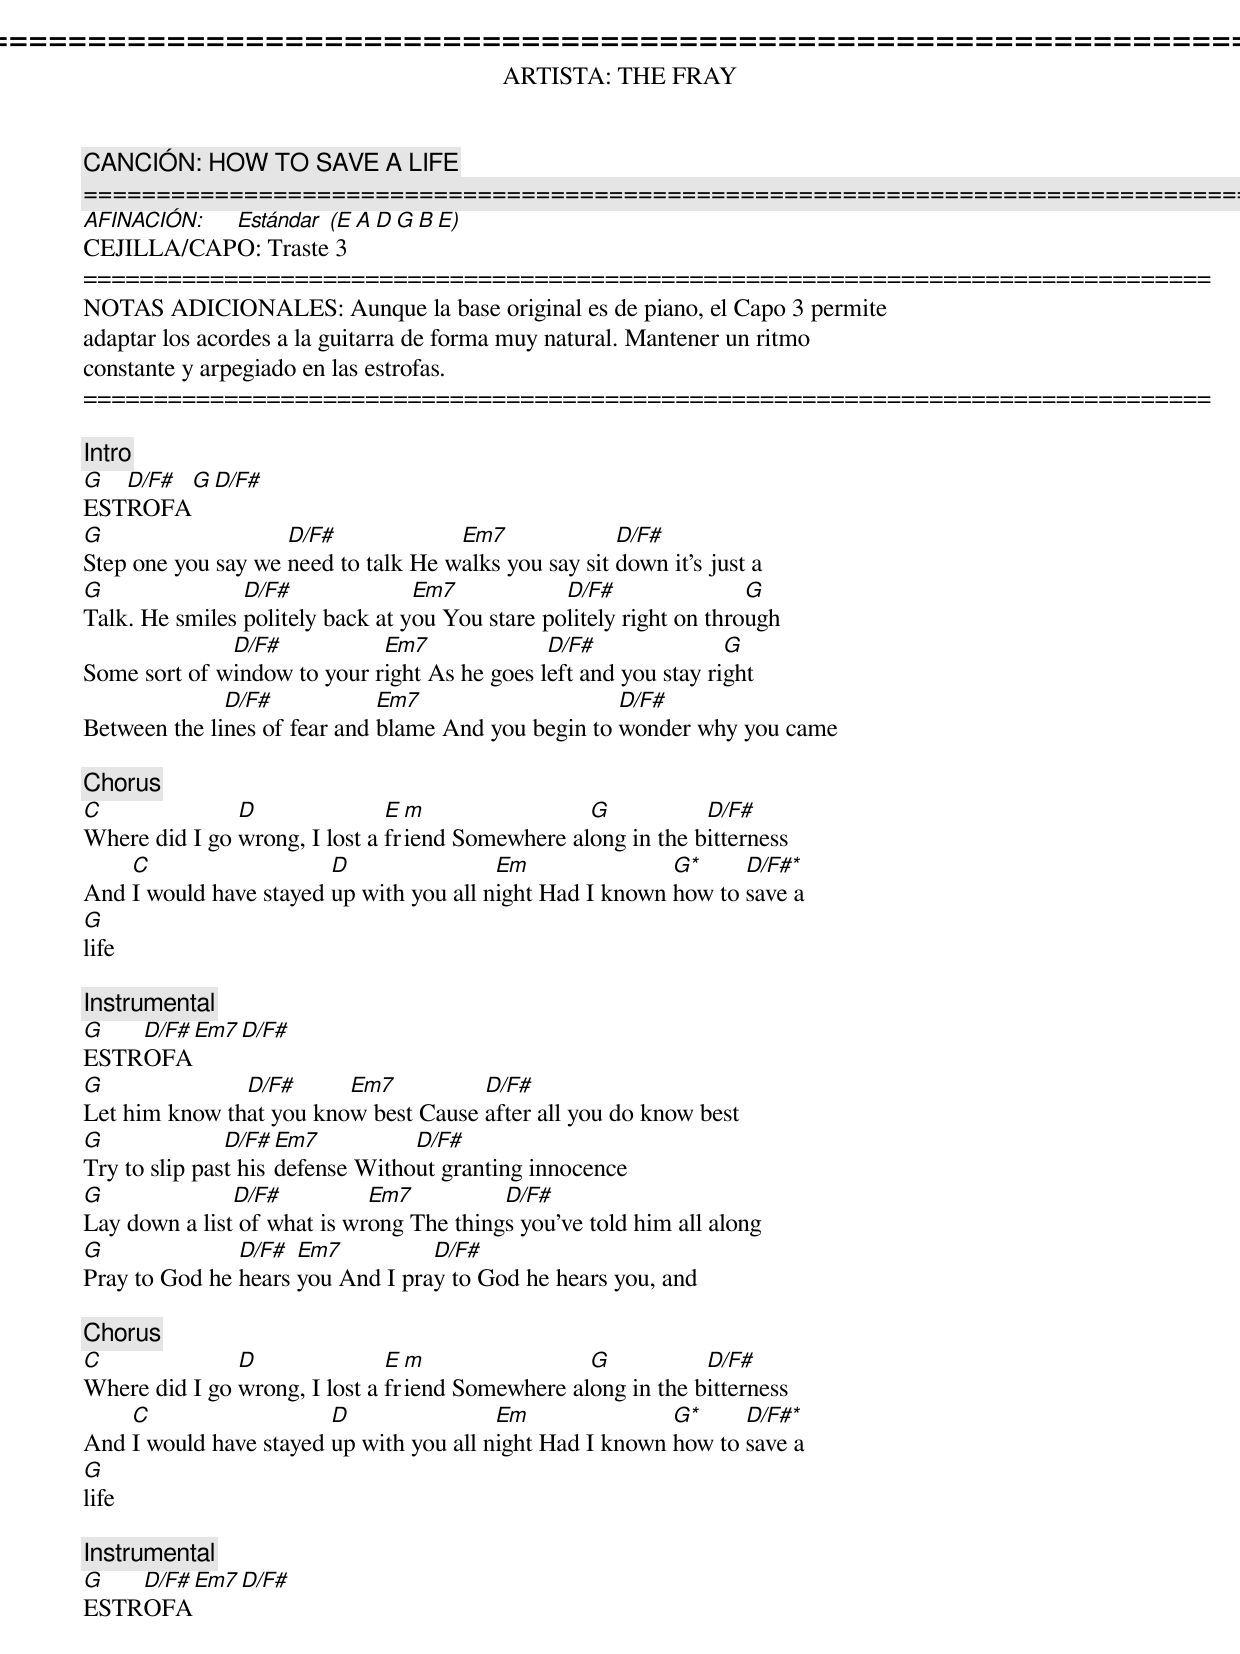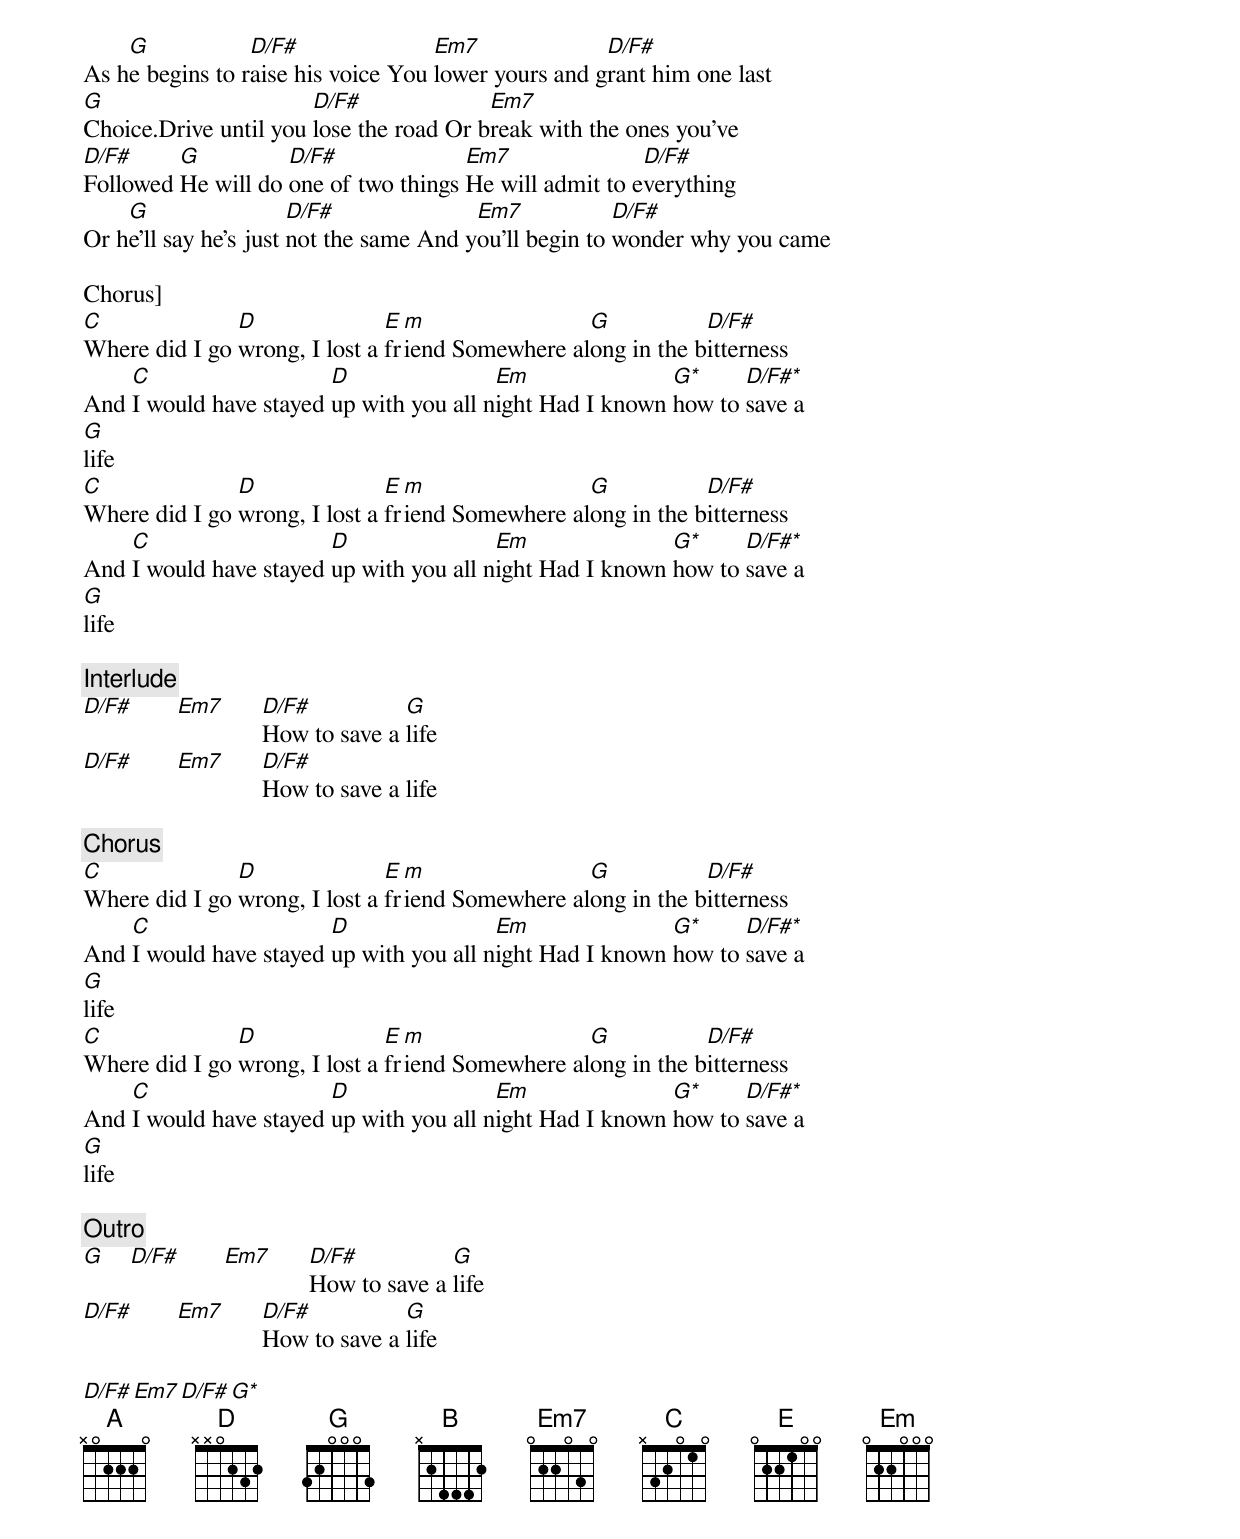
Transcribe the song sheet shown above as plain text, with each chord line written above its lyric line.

================================================================================
ARTISTA: THE FRAY
CANCIÓN: HOW TO SAVE A LIFE
================================================================================
AFINACIÓN: Estándar (E A D G B E)
CEJILLA/CAPO: Traste 3
================================================================================
NOTAS ADICIONALES: Aunque la base original es de piano, el Capo 3 permite
adaptar los acordes a la guitarra de forma muy natural. Mantener un ritmo
constante y arpegiado en las estrofas.
================================================================================

[Intro]
G  D/F#  G  D/F#
ESTROFA
G                   D/F#             Em7              D/F#
Step one you say we need to talk He walks you say sit down it's just a
G               D/F#              Em7            D/F#                G
Talk. He smiles politely back at you You stare politely right on through
              D/F#           Em7              D/F#               G
Some sort of window to your right As he goes left and you stay right
              D/F#            Em7                    D/F#
Between the lines of fear and blame And you begin to wonder why you came

[Chorus]
C              D               E m                G           D/F#
Where did I go wrong, I lost a friend Somewhere along in the bitterness
    C                   D                Em               G*     D/F#*
And I would have stayed up with you all night Had I known how to save a
G
life

[Instrumental]
G   D/F#   Em7   D/F#
ESTROFA
G              D/F#      Em7          D/F#
Let him know that you know best Cause after all you do know best
G              D/F#  Em7          D/F#
Try to slip past his defense Without granting innocence
G              D/F#          Em7          D/F#
Lay down a list of what is wrong The things you've told him all along
G              D/F#  Em7          D/F#
Pray to God he hears you And I pray to God he hears you, and

[Chorus]
C              D               E m                G           D/F#
Where did I go wrong, I lost a friend Somewhere along in the bitterness
    C                   D                Em               G*     D/F#*
And I would have stayed up with you all night Had I known how to save a
G
life

[Instrumental]
G   D/F#   Em7   D/F#
ESTROFA
    G            D/F#               Em7              D/F#
As he begins to raise his voice You lower yours and grant him one last
G                      D/F#              Em7
Choice.Drive until you lose the road Or break with the ones you've
D/F#     G          D/F#              Em7               D/F#
Followed He will do one of two things He will admit to everything
    G                  D/F#              Em7            D/F#
Or he'll say he's just not the same And you'll begin to wonder why you came

Chorus]
C              D               E m                G           D/F#
Where did I go wrong, I lost a friend Somewhere along in the bitterness
    C                   D                Em               G*     D/F#*
And I would have stayed up with you all night Had I known how to save a
G
life
C              D               E m                G           D/F#
Where did I go wrong, I lost a friend Somewhere along in the bitterness
    C                   D                Em               G*     D/F#*
And I would have stayed up with you all night Had I known how to save a
G
life

[Interlude]
D/F#   Em7   D/F#          G
             How to save a life
D/F#   Em7   D/F#
             How to save a life

[Chorus]
C              D               E m                G           D/F#
Where did I go wrong, I lost a friend Somewhere along in the bitterness
    C                   D                Em               G*     D/F#*
And I would have stayed up with you all night Had I known how to save a
G
life
C              D               E m                G           D/F#
Where did I go wrong, I lost a friend Somewhere along in the bitterness
    C                   D                Em               G*     D/F#*
And I would have stayed up with you all night Had I known how to save a
G
life

[Outro]
G   D/F#   Em7   D/F#          G
                 How to save a life
D/F#   Em7   D/F#          G
             How to save a life

D/F#   Em7   D/F#   G*
